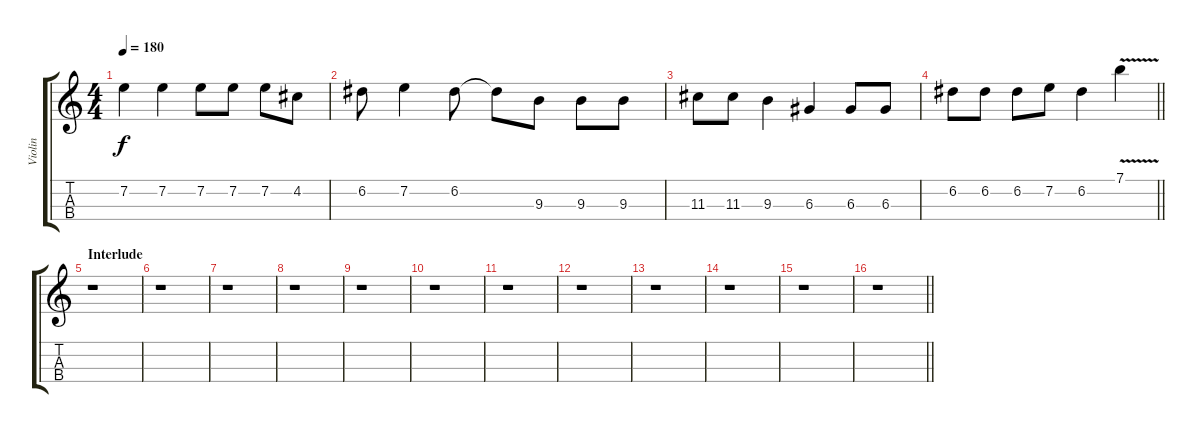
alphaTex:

\track ("Violin" "Violin") {instrument violin}
\staff {score tabs}
\tuning (E5 A4 D4 G3) {hide}
\ts (4 4)
\tempo 180
\clef g2
\ks c
7.2.4{dy f} 7.2.4 7.2.8 7.2.8 7.2.8 4.2.8 |
6.2.8 7.2.4 6.2.8 6.2{t}.8 9.3.8 9.3.8 9.3.8 |
11.3.8 11.3.8 9.3.4 6.3.4 6.3.8 6.3.8 |
\barLineRight lightlight
6.2.8 6.2.8 6.2.8 7.2.8 6.2.4 7.1{v}.4 |
\section ("" "Interlude")
r.1 |
r.1 |
r.1 |
r.1 |
r.1 |
r.1 |
r.1 |
r.1 |
r.1 |
r.1 |
r.1 |
\barLineRight lightlight
r.1
